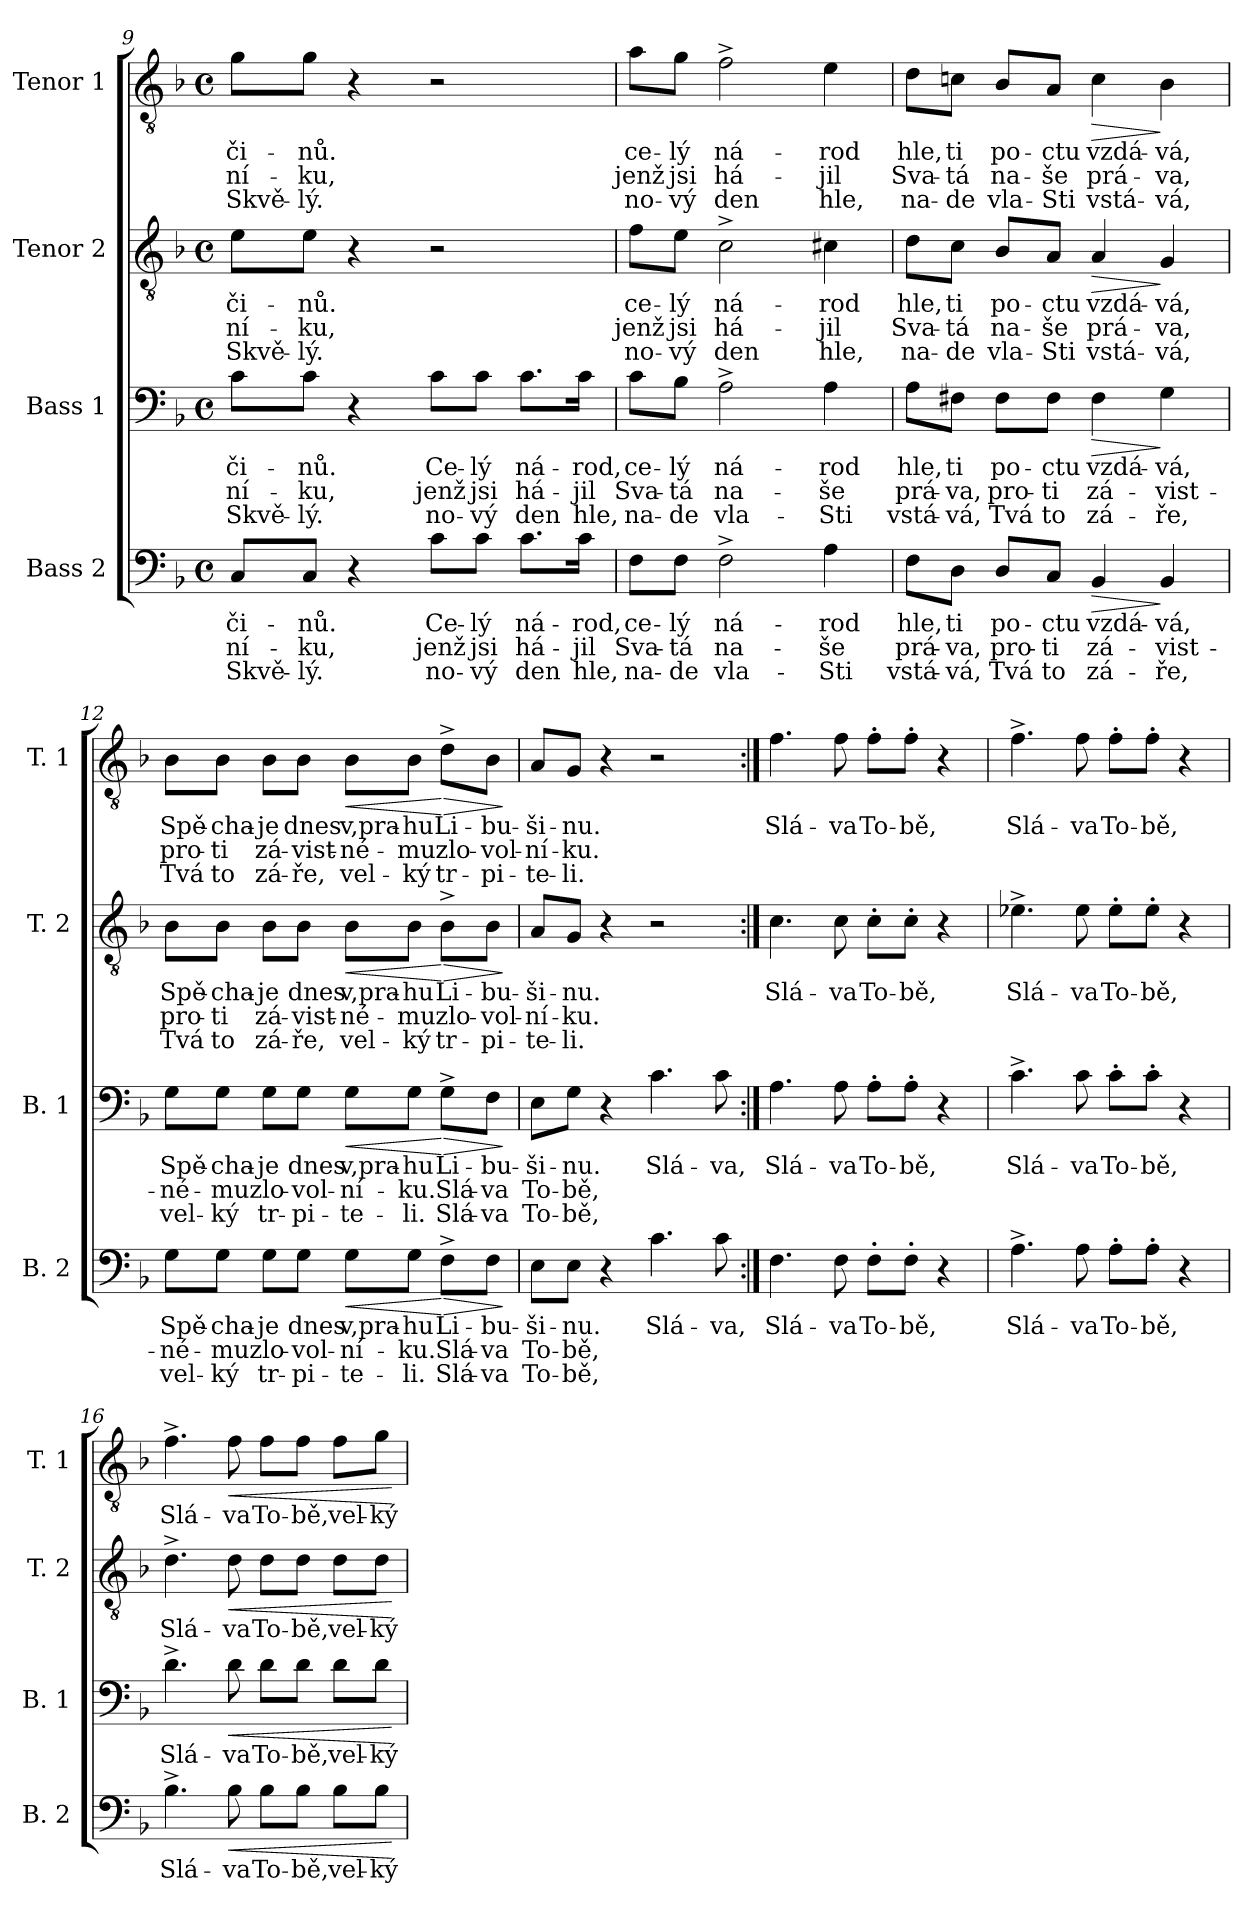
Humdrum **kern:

**kern	**text	**text	**text	**dynam	**kern	**text	**text	**text	**dynam	**kern	**text	**text	**text	**dynam	**kern	**text	**text	**text	**dynam
*part4	*part4	*part4	*part4	*part4	*part3	*part3	*part3	*part3	*part3	*part2	*part2	*part2	*part2	*part2	*part1	*part1	*part1	*part1	*part1
*staff4	*staff4	*staff4	*staff4	*staff4	*staff3	*staff3	*staff3	*staff3	*staff3	*staff2	*staff2	*staff2	*staff2	*staff2	*staff1	*staff1	*staff1	*staff1	*staff1
*I"Bass 2	*	*	*	*	*I"Bass 1	*	*	*	*	*I"Tenor 2	*	*	*	*	*I"Tenor 1	*	*	*	*
*I'B. 2	*	*	*	*	*I'B. 1	*	*	*	*	*I'T. 2	*	*	*	*	*I'T. 1	*	*	*	*
!!LO:PB:g=z
*clefF4	*	*	*	*	*clefF4	*	*	*	*	*clefGv2	*	*	*	*	*clefGv2	*	*	*	*
*k[b-]	*	*	*	*	*k[b-]	*	*	*	*	*k[b-]	*	*	*	*	*k[b-]	*	*	*	*
*F:	*	*	*	*	*F:	*	*	*	*	*F:	*	*	*	*	*F:	*	*	*	*
*M4/4	*	*	*	*	*M4/4	*	*	*	*	*M4/4	*	*	*	*	*M4/4	*	*	*	*
*met(c)	*	*	*	*	*met(c)	*	*	*	*	*met(c)	*	*	*	*	*met(c)	*	*	*	*
=9	=9	=9	=9	=9	=9	=9	=9	=9	=9	=9	=9	=9	=9	=9	=9	=9	=9	=9	=9
!	!LO:LY:b	!LO:LY:b	!LO:LY:b	!	!	!LO:LY:b	!LO:LY:b	!LO:LY:b	!	!	!LO:LY:b	!LO:LY:b	!LO:LY:b	!	!	!LO:LY:b	!LO:LY:b	!LO:LY:b	!
*^	*	*	*	*	*^	*	*	*	*	*	*	*	*	*	*	*	*	*	*
8C/L	4...ryy	či-	-ní-	Skvě-	.	8c\L	4...ryy	či-	-ní-	Skvě-	.	8e\L	či-	-ní-	Skvě-	.	8g\L	či-	-ní-	Skvě-	.
!	!	!LO:LY:b	!LO:LY:b	!LO:LY:b	!	!	!	!LO:LY:b	!LO:LY:b	!LO:LY:b	!	!	!LO:LY:b	!LO:LY:b	!LO:LY:b	!	!	!LO:LY:b	!LO:LY:b	!LO:LY:b	!
8C/J	.	-nů.	-ku,	-lý.	.	8c\J	.	-nů.	-ku,	-lý.	.	8e\J	-nů.	-ku,	-lý.	.	8g\J	-nů.	-ku,	-lý.	.
4r	.	.	.	.	.	4r	.	.	.	.	.	4r	.	.	.	.	4r	.	.	.	.
.	2ryy	.	.	.	.	.	2ryy	.	.	.	.	.	.	.	.	.	.	.	.	.	.
!	!	!LO:LY:b	!LO:LY:b	!LO:LY:b	!	!	!	!LO:LY:b	!LO:LY:b	!LO:LY:b	!	!	!	!	!	!	!	!	!	!	!
8c\L	.	Ce-	jenž	no-	.	8c\L	.	Ce-	jenž	no-	.	2r	.	.	.	.	2r	.	.	.	.
!	!	!LO:LY:b	!LO:LY:b	!LO:LY:b	!	!	!	!LO:LY:b	!LO:LY:b	!LO:LY:b	!	!	!	!	!	!	!	!	!	!	!
8c\J	.	-lý	jsi	-vý	.	8c\J	.	-lý	jsi	-vý	.	.	.	.	.	.	.	.	.	.	.
!	!	!LO:LY:b	!LO:LY:b	!LO:LY:b	!	!	!	!LO:LY:b	!LO:LY:b	!LO:LY:b	!	!	!	!	!	!	!	!	!	!	!
8.c\L	.	ná-	há-	den	.	8.c\L	.	ná-	há-	den	.	.	.	.	.	.	.	.	.	.	.
!	!	!LO:LY:b	!LO:LY:b	!LO:LY:b	!	!	!	!LO:LY:b	!LO:LY:b	!LO:LY:b	!	!	!	!	!	!	!	!	!	!	!
16c\Jk	.	-rod,	-jil	hle,	.	16c\Jk	.	-rod,	-jil	hle,	.	.	.	.	.	.	.	.	.	.	.
.	32ryy	.	.	.	.	.	32ryy	.	.	.	.	.	.	.	.	.	.	.	.	.	.
=10	=10	=10	=10	=10	=10	=10	=10	=10	=10	=10	=10	=10	=10	=10	=10	=10	=10	=10	=10	=10	=10
!	!	!LO:LY:b	!LO:LY:b	!LO:LY:b	!	!	!	!LO:LY:b	!LO:LY:b	!LO:LY:b	!	!	!LO:LY:b	!LO:LY:b	!LO:LY:b	!	!	!LO:LY:b	!LO:LY:b	!LO:LY:b	!
*v	*v	*	*	*	*	*	*	*	*	*	*	*	*	*	*	*	*	*	*	*	*
*	*	*	*	*	*v	*v	*	*	*	*	*	*	*	*	*	*	*	*	*	*
8F\L	ce-	Sva-	na-	.	8c\L	ce-	Sva-	na-	.	8f\L	ce-	jenž	no-	.	8a\L	ce-	jenž	no-	.
!	!LO:LY:b	!LO:LY:b	!LO:LY:b	!	!	!LO:LY:b	!LO:LY:b	!LO:LY:b	!	!	!LO:LY:b	!LO:LY:b	!LO:LY:b	!	!	!LO:LY:b	!LO:LY:b	!LO:LY:b	!
8F\J	-lý	-tá	-de	.	8B-\J	-lý	-tá	-de	.	8e\J	-lý	jsi	-vý	.	8g\J	-lý	jsi	-vý	.
!	!LO:LY:b	!LO:LY:b	!LO:LY:b	!	!	!LO:LY:b	!LO:LY:b	!LO:LY:b	!	!	!LO:LY:b	!LO:LY:b	!LO:LY:b	!	!	!LO:LY:b	!LO:LY:b	!LO:LY:b	!
2F^>\	ná-	na-	vla-	.	2A^>\	ná-	na-	vla-	.	2c^>\	ná-	há-	den	.	2f^>\	ná-	há-	den	.
!	!LO:LY:b	!LO:LY:b	!LO:LY:b	!	!	!LO:LY:b	!LO:LY:b	!LO:LY:b	!	!	!LO:LY:b	!LO:LY:b	!LO:LY:b	!	!	!LO:LY:b	!LO:LY:b	!LO:LY:b	!
4A\	-rod	-še	-Sti	.	4A\	-rod	-še	-Sti	.	4c#X\	-rod	-jil	hle,	.	4e\	-rod	-jil	hle,	.
=11	=11	=11	=11	=11	=11	=11	=11	=11	=11	=11	=11	=11	=11	=11	=11	=11	=11	=11	=11
!	!LO:LY:b	!LO:LY:b	!LO:LY:b	!	!	!LO:LY:b	!LO:LY:b	!LO:LY:b	!	!	!LO:LY:b	!LO:LY:b	!LO:LY:b	!	!	!LO:LY:b	!LO:LY:b	!LO:LY:b	!
8F\L	hle,	prá-	vstá-	.	8A\L	hle,	prá-	vstá-	.	8d\L	hle,	Sva-	na-	.	8d\L	hle,	Sva-	na-	.
!	!LO:LY:b	!LO:LY:b	!LO:LY:b	!	!	!LO:LY:b	!LO:LY:b	!LO:LY:b	!	!	!LO:LY:b	!LO:LY:b	!LO:LY:b	!	!	!LO:LY:b	!LO:LY:b	!LO:LY:b	!
8D\J	ti	-va,	-vá,	.	8F#X\J	ti	-va,	-vá,	.	8c\J	ti	-tá	-de	.	8cn\J	ti	-tá	-de	.
!	!LO:LY:b	!LO:LY:b	!LO:LY:b	!	!	!LO:LY:b	!LO:LY:b	!LO:LY:b	!	!	!LO:LY:b	!LO:LY:b	!LO:LY:b	!	!	!LO:LY:b	!LO:LY:b	!LO:LY:b	!
8D/L	po-	pro-	Tvá	.	8F#\L	po-	pro-	Tvá	.	8B-/L	po-	na-	vla-	.	8B-/L	po-	na-	vla-	.
!	!LO:LY:b	!LO:LY:b	!LO:LY:b	!	!	!LO:LY:b	!LO:LY:b	!LO:LY:b	!	!	!LO:LY:b	!LO:LY:b	!LO:LY:b	!	!	!LO:LY:b	!LO:LY:b	!LO:LY:b	!
8C/J	-ctu	-ti	to	.	8F#\J	-ctu	-ti	to	.	8A/J	-ctu	-še	-Sti	.	8A/J	-ctu	-še	-Sti	.
!	!LO:LY:b	!LO:LY:b	!LO:LY:b	!LO:HP:b	!	!LO:LY:b	!LO:LY:b	!LO:LY:b	!LO:HP:b	!	!LO:LY:b	!LO:LY:b	!LO:LY:b	!LO:HP:b	!	!LO:LY:b	!LO:LY:b	!LO:LY:b	!LO:HP:b
4BB-/	vzdá-	zá-	zá-	>	4F#\	vzdá-	zá-	zá-	>	4A/	vzdá-	prá-	vstá-	>	4c\	vzdá-	prá-	vstá-	>
!	!LO:LY:b	!LO:LY:b	!LO:LY:b	!	!	!LO:LY:b	!LO:LY:b	!LO:LY:b	!	!	!LO:LY:b	!LO:LY:b	!LO:LY:b	!	!	!LO:LY:b	!LO:LY:b	!LO:LY:b	!
4BB-/	-vá,	-vist-	-ře,	]	4G\	-vá,	-vist-	-ře,	]	4G/	-vá,	-va,	-vá,	]	4B-\	-vá,	-va,	-vá,	]
!!LO:LB:g=z
=12	=12	=12	=12	=12	=12	=12	=12	=12	=12	=12	=12	=12	=12	=12	=12	=12	=12	=12	=12
!	!LO:LY:b	!LO:LY:b	!LO:LY:b	!	!	!LO:LY:b	!LO:LY:b	!LO:LY:b	!	!	!LO:LY:b	!LO:LY:b	!LO:LY:b	!	!	!LO:LY:b	!LO:LY:b	!LO:LY:b	!
8G\L	Spě-	-né-	vel-	.	8G\L	Spě-	-né-	vel-	.	8B-\L	Spě-	pro-	Tvá	.	8B-\L	Spě-	pro-	Tvá	.
!	!LO:LY:b	!LO:LY:b	!LO:LY:b	!	!	!LO:LY:b	!LO:LY:b	!LO:LY:b	!	!	!LO:LY:b	!LO:LY:b	!LO:LY:b	!	!	!LO:LY:b	!LO:LY:b	!LO:LY:b	!
8G\J	-cha-	-mu	-ký	.	8G\J	-cha-	-mu	-ký	.	8B-\J	-cha-	-ti	to	.	8B-\J	-cha-	-ti	to	.
!	!LO:LY:b	!LO:LY:b	!LO:LY:b	!	!	!LO:LY:b	!LO:LY:b	!LO:LY:b	!	!	!LO:LY:b	!LO:LY:b	!LO:LY:b	!	!	!LO:LY:b	!LO:LY:b	!LO:LY:b	!
8G\L	-je	zlo-	tr-	.	8G\L	-je	zlo-	tr-	.	8B-\L	-je	zá-	zá-	.	8B-\L	-je	zá-	zá-	.
!	!LO:LY:b	!LO:LY:b	!LO:LY:b	!	!	!LO:LY:b	!LO:LY:b	!LO:LY:b	!	!	!LO:LY:b	!LO:LY:b	!LO:LY:b	!	!	!LO:LY:b	!LO:LY:b	!LO:LY:b	!
8G\J	dnes	-vol-	-pi-	.	8G\J	dnes	-vol-	-pi-	.	8B-\J	dnes	-vist-	-ře,	.	8B-\J	dnes	-vist-	-ře,	.
!	!LO:LY:b	!LO:LY:b	!LO:LY:b	!LO:HP:b	!	!LO:LY:b	!LO:LY:b	!LO:LY:b	!LO:HP:b	!	!LO:LY:b	!LO:LY:b	!LO:LY:b	!LO:HP:b	!	!LO:LY:b	!LO:LY:b	!LO:LY:b	!LO:HP:b
8G\L	v,pra-	-ní-	-te-	<	8G\L	v,pra-	-ní-	-te-	<	8B-\L	v,pra-	-né-	vel-	<	8B-\L	v,pra-	-né-	vel-	<
!	!LO:LY:b	!LO:LY:b	!LO:LY:b	!	!	!LO:LY:b	!LO:LY:b	!LO:LY:b	!	!	!LO:LY:b	!LO:LY:b	!LO:LY:b	!	!	!LO:LY:b	!LO:LY:b	!LO:LY:b	!
8G\J	-hu	-ku.	-li.	.	8G\J	-hu	-ku.	-li.	.	8B-\J	-hu	-mu	-ký	.	8B-\J	-hu	-mu	-ký	.
!	!LO:LY:b	!LO:LY:b	!LO:LY:b	!LO:HP:n=1:b	!	!LO:LY:b	!LO:LY:b	!LO:LY:b	!LO:HP:n=1:b	!	!LO:LY:b	!LO:LY:b	!LO:LY:b	!LO:HP:n=1:b	!	!LO:LY:b	!LO:LY:b	!LO:LY:b	!LO:HP:n=1:b
8F^>\L	Li-	Slá-	Slá-	[ >	8G^>\L	Li-	Slá-	Slá-	[ >	8B-^>\L	Li-	zlo-	tr-	[ >	8d^>\L	Li-	zlo-	tr-	[ >
!	!LO:LY:b	!LO:LY:b	!LO:LY:b	!	!	!LO:LY:b	!LO:LY:b	!LO:LY:b	!	!	!LO:LY:b	!LO:LY:b	!LO:LY:b	!	!	!LO:LY:b	!LO:LY:b	!LO:LY:b	!
8F\J	-bu-	-va	-va	.	8F\J	-bu-	-va	-va	.	8B-\J	-bu-	-vol-	-pi-	.	8B-\J	-bu-	-vol-	-pi-	.
.	.	.	.	]	.	.	.	.	]	.	.	.	.	]	.	.	.	.	]
=13	=13	=13	=13	=13	=13	=13	=13	=13	=13	=13	=13	=13	=13	=13	=13	=13	=13	=13	=13
!	!LO:LY:b	!LO:LY:b	!LO:LY:b	!	!	!LO:LY:b	!LO:LY:b	!LO:LY:b	!	!	!LO:LY:b	!LO:LY:b	!LO:LY:b	!	!	!LO:LY:b	!LO:LY:b	!LO:LY:b	!
8E\L	-ši-	To-	To-	.	8E\L	-ši-	To-	To-	.	8A/L	-ši-	-ní-	-te-	.	8A/L	-ši-	-ní-	-te-	.
!	!LO:LY:b	!LO:LY:b	!LO:LY:b	!	!	!LO:LY:b	!LO:LY:b	!LO:LY:b	!	!	!LO:LY:b	!LO:LY:b	!LO:LY:b	!	!	!LO:LY:b	!LO:LY:b	!LO:LY:b	!
8E\J	-nu.	-bě,	-bě,	.	8G\J	-nu.	-bě,	-bě,	.	8G/J	-nu.	-ku.	-li.	.	8G/J	-nu.	-ku.	-li.	.
4r	.	.	.	.	4r	.	.	.	.	4r	.	.	.	.	4r	.	.	.	.
!	!LO:LY:b	!	!	!	!	!LO:LY:b	!	!	!	!	!	!	!	!	!	!	!	!	!
4.c\	Slá-	.	.	.	4.c\	Slá-	.	.	.	2r	.	.	.	.	2r	.	.	.	.
!	!LO:LY:b	!	!	!	!	!LO:LY:b	!	!	!	!	!	!	!	!	!	!	!	!	!
8c\	-va,	.	.	.	8c\	-va,	.	.	.	.	.	.	.	.	.	.	.	.	.
!!LO:PB:g=z
=14:|!	=14:|!	=14:|!	=14:|!	=14:|!	=14:|!	=14:|!	=14:|!	=14:|!	=14:|!	=14:|!	=14:|!	=14:|!	=14:|!	=14:|!	=14:|!	=14:|!	=14:|!	=14:|!	=14:|!
!	!LO:LY:b	!	!	!	!	!LO:LY:b	!	!	!	!	!LO:LY:b	!	!	!	!	!LO:LY:b	!	!	!
4.F\	Slá-	.	.	.	4.A\	Slá-	.	.	.	4.c\	Slá-	.	.	.	4.f\	Slá-	.	.	.
!	!LO:LY:b	!	!	!	!	!LO:LY:b	!	!	!	!	!LO:LY:b	!	!	!	!	!LO:LY:b	!	!	!
8F\	-va	.	.	.	8A\	-va	.	.	.	8c\	-va	.	.	.	8f\	-va	.	.	.
!	!LO:LY:b	!	!	!	!	!LO:LY:b	!	!	!	!	!LO:LY:b	!	!	!	!	!LO:LY:b	!	!	!
8F'>\L	To-	.	.	.	8A'>\L	To-	.	.	.	8c'>\L	To-	.	.	.	8f'>\L	To-	.	.	.
!	!LO:LY:b	!	!	!	!	!LO:LY:b	!	!	!	!	!LO:LY:b	!	!	!	!	!LO:LY:b	!	!	!
8F'>\J	-bě,	.	.	.	8A'>\J	-bě,	.	.	.	8c'>\J	-bě,	.	.	.	8f'>\J	-bě,	.	.	.
4r	.	.	.	.	4r	.	.	.	.	4r	.	.	.	.	4r	.	.	.	.
=15	=15	=15	=15	=15	=15	=15	=15	=15	=15	=15	=15	=15	=15	=15	=15	=15	=15	=15	=15
!	!LO:LY:b	!	!	!	!	!LO:LY:b	!	!	!	!	!LO:LY:b	!	!	!	!	!LO:LY:b	!	!	!
4.A^>\	Slá-	.	.	.	4.c^>\	Slá-	.	.	.	4.e-X^>\	Slá-	.	.	.	4.f^>\	Slá-	.	.	.
!	!LO:LY:b	!	!	!	!	!LO:LY:b	!	!	!	!	!LO:LY:b	!	!	!	!	!LO:LY:b	!	!	!
8A\	-va	.	.	.	8c\	-va	.	.	.	8e-\	-va	.	.	.	8f\	-va	.	.	.
!	!LO:LY:b	!	!	!	!	!LO:LY:b	!	!	!	!	!LO:LY:b	!	!	!	!	!LO:LY:b	!	!	!
8A'>\L	To-	.	.	.	8c'>\L	To-	.	.	.	8e-'>\L	To-	.	.	.	8f'>\L	To-	.	.	.
!	!LO:LY:b	!	!	!	!	!LO:LY:b	!	!	!	!	!LO:LY:b	!	!	!	!	!LO:LY:b	!	!	!
8A'>\J	-bě,	.	.	.	8c'>\J	-bě,	.	.	.	8e-'>\J	-bě,	.	.	.	8f'>\J	-bě,	.	.	.
4r	.	.	.	.	4r	.	.	.	.	4r	.	.	.	.	4r	.	.	.	.
=16	=16	=16	=16	=16	=16	=16	=16	=16	=16	=16	=16	=16	=16	=16	=16	=16	=16	=16	=16
!	!LO:LY:b	!	!	!	!	!LO:LY:b	!	!	!	!	!LO:LY:b	!	!	!	!	!LO:LY:b	!	!	!
4.B-^>\	Slá-	.	.	.	4.d^>\	Slá-	.	.	.	4.d^>\	Slá-	.	.	.	4.f^>\	Slá-	.	.	.
!	!LO:LY:b	!	!	!LO:HP:b	!	!LO:LY:b	!	!	!LO:HP:b	!	!LO:LY:b	!	!	!LO:HP:b	!	!LO:LY:b	!	!	!LO:HP:b
8B-\	-va	.	.	<	8d\	-va	.	.	<	8d\	-va	.	.	<	8f\	-va	.	.	<
!	!LO:LY:b	!	!	!	!	!LO:LY:b	!	!	!	!	!LO:LY:b	!	!	!	!	!LO:LY:b	!	!	!
8B-\L	To-	.	.	.	8d\L	To-	.	.	.	8d\L	To-	.	.	.	8f\L	To-	.	.	.
!	!LO:LY:b	!	!	!	!	!LO:LY:b	!	!	!	!	!LO:LY:b	!	!	!	!	!LO:LY:b	!	!	!
8B-\J	-bě,	.	.	.	8d\J	-bě,	.	.	.	8d\J	-bě,	.	.	.	8f\J	-bě,	.	.	.
!	!LO:LY:b	!	!	!	!	!LO:LY:b	!	!	!	!	!LO:LY:b	!	!	!	!	!LO:LY:b	!	!	!
8B-\L	vel-	.	.	.	8d\L	vel-	.	.	.	8d\L	vel-	.	.	.	8f\L	vel-	.	.	.
!	!LO:LY:b	!	!	!	!	!LO:LY:b	!	!	!	!	!LO:LY:b	!	!	!	!	!LO:LY:b	!	!	!
8B-\J	-ký	.	.	.	8d\J	-ký	.	.	.	8d\J	-ký	.	.	.	8g\J	-ký	.	.	.
.	.	.	.	[	.	.	.	.	[	.	.	.	.	[	.	.	.	.	[
=	=	=	=	=	=	=	=	=	=	=	=	=	=	=	=	=	=	=	=
*-	*-	*-	*-	*-	*-	*-	*-	*-	*-	*-	*-	*-	*-	*-	*-	*-	*-	*-	*-
